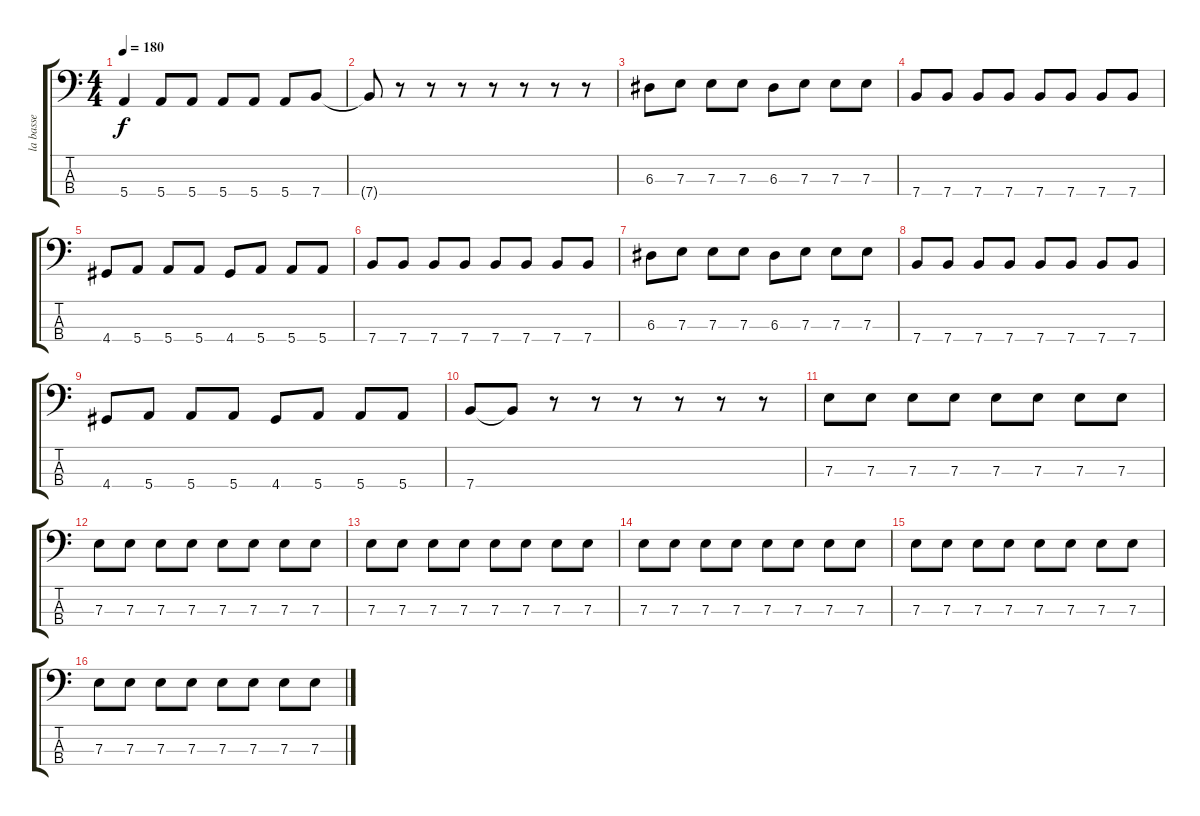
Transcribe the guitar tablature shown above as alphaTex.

\track ("la basse" "la basse") {instrument electricbasspick}
\staff {score tabs}
\tuning (G2 D2 A1 E1) {hide}
\ts (4 4)
\tempo 180
\clef f4
\ks c
5.4.4{dy f} 5.4.8 5.4.8 5.4.8 5.4.8 5.4.8 7.4.8 |
7.4{t}.8 r.8 r.8 r.8 r.8 r.8 r.8 r.8 |
6.3.8 7.3.8 7.3.8 7.3.8 6.3.8 7.3.8 7.3.8 7.3.8 |
7.4.8 7.4.8 7.4.8 7.4.8 7.4.8 7.4.8 7.4.8 7.4.8 |
4.4.8 5.4.8 5.4.8 5.4.8 4.4.8 5.4.8 5.4.8 5.4.8 |
7.4.8 7.4.8 7.4.8 7.4.8 7.4.8 7.4.8 7.4.8 7.4.8 |
6.3.8 7.3.8 7.3.8 7.3.8 6.3.8 7.3.8 7.3.8 7.3.8 |
7.4.8 7.4.8 7.4.8 7.4.8 7.4.8 7.4.8 7.4.8 7.4.8 |
4.4.8 5.4.8 5.4.8 5.4.8 4.4.8 5.4.8 5.4.8 5.4.8 |
7.4.8 7.4{t}.8 r.8 r.8 r.8 r.8 r.8 r.8 |
7.3.8 7.3.8 7.3.8 7.3.8 7.3.8 7.3.8 7.3.8 7.3.8 |
7.3.8 7.3.8 7.3.8 7.3.8 7.3.8 7.3.8 7.3.8 7.3.8 |
7.3.8 7.3.8 7.3.8 7.3.8 7.3.8 7.3.8 7.3.8 7.3.8 |
7.3.8 7.3.8 7.3.8 7.3.8 7.3.8 7.3.8 7.3.8 7.3.8 |
7.3.8 7.3.8 7.3.8 7.3.8 7.3.8 7.3.8 7.3.8 7.3.8 |
7.3.8 7.3.8 7.3.8 7.3.8 7.3.8 7.3.8 7.3.8 7.3.8
